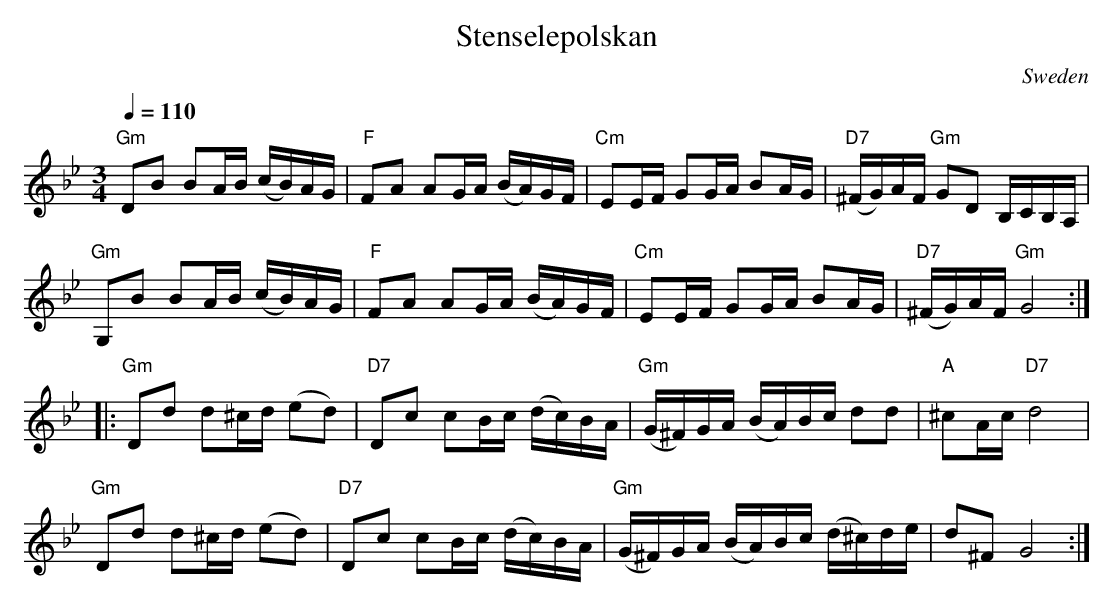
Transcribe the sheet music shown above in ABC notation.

X:1
T:Stenselepolskan
Q:1/4=110
O:Sweden
M:3/4
L:1/16
K:Gm
"Gm"D2B2 B2AB (cB)AG|"F"F2A2 A2GA (BA)GF|\
"Cm"E2EF G2GA B2AG|"D7"(^FG)AF "Gm"G2D2  B,CB,A,|
"Gm"G,2B2 B2AB (cB)AG|"F"F2A2 A2GA (BA)GF|\
"Cm"E2EF G2GA B2AG|"D7"(^FG)AF "Gm"G8::
"Gm"D2d2 d2^cd (e2d2)|"D7"D2c2 c2Bc (dc)BA|\
"Gm"(G^F)GA (BA)Bc d2d2|"A"^c2Ac "D7"d8|
"Gm"D2d2 d2^cd (e2d2)|"D7"D2c2 c2Bc (dc)BA|\
"Gm"(G^F)GA (BA)Bc (d^c)de|d2^F2 G8:|
